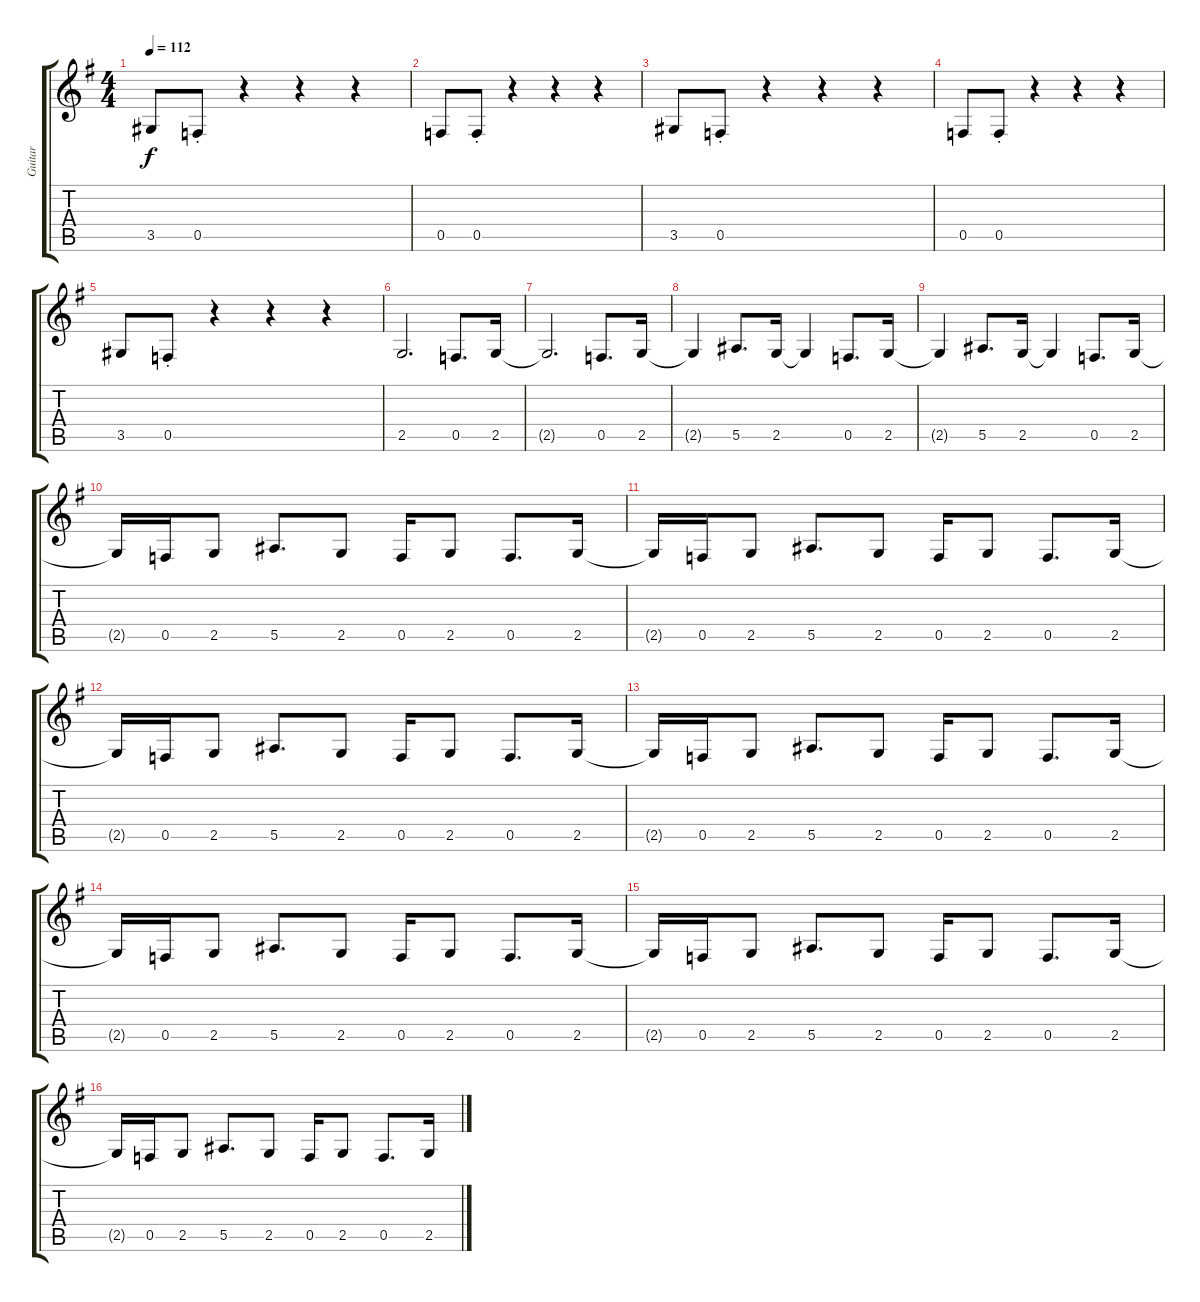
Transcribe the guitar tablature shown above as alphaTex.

\track ("Guitar" "Guitar") {instrument electricguitarclean}
\staff {score tabs}
\tuning (C4 G3 Eb3 Bb2 F2 C2) {hide}
\ts (4 4)
\tempo 112
\clef g2
\ks g
3.5.8{dy f} 0.5{st}.8 r.4 r.4 r.4 |
0.5.8 0.5{st}.8 r.4 r.4 r.4 |
3.5.8 0.5{st}.8 r.4 r.4 r.4 |
0.5.8 0.5{st}.8 r.4 r.4 r.4 |
3.5.8 0.5{st}.8 r.4 r.4 r.4 |
2.5.2{d} 0.5.8{d} 2.5.16 |
2.5{t}.2{d} 0.5.8{d} 2.5.16 |
2.5{t}.4 5.5.8{d} 2.5.16 2.5{t}.4 0.5.8{d} 2.5.16 |
2.5{t}.4 5.5.8{d} 2.5.16 2.5{t}.4 0.5.8{d} 2.5.16 |
2.5{t}.16 0.5.16 2.5.8 5.5.8{d} 2.5.8 0.5.16 2.5.8 0.5.8{d} 2.5.16 |
2.5{t}.16 0.5.16 2.5.8 5.5.8{d} 2.5.8 0.5.16 2.5.8 0.5.8{d} 2.5.16 |
2.5{t}.16 0.5.16 2.5.8 5.5.8{d} 2.5.8 0.5.16 2.5.8 0.5.8{d} 2.5.16 |
2.5{t}.16 0.5.16 2.5.8 5.5.8{d} 2.5.8 0.5.16 2.5.8 0.5.8{d} 2.5.16 |
2.5{t}.16 0.5.16 2.5.8 5.5.8{d} 2.5.8 0.5.16 2.5.8 0.5.8{d} 2.5.16 |
2.5{t}.16 0.5.16 2.5.8 5.5.8{d} 2.5.8 0.5.16 2.5.8 0.5.8{d} 2.5.16 |
2.5{t}.16 0.5.16 2.5.8 5.5.8{d} 2.5.8 0.5.16 2.5.8 0.5.8{d} 2.5.16
